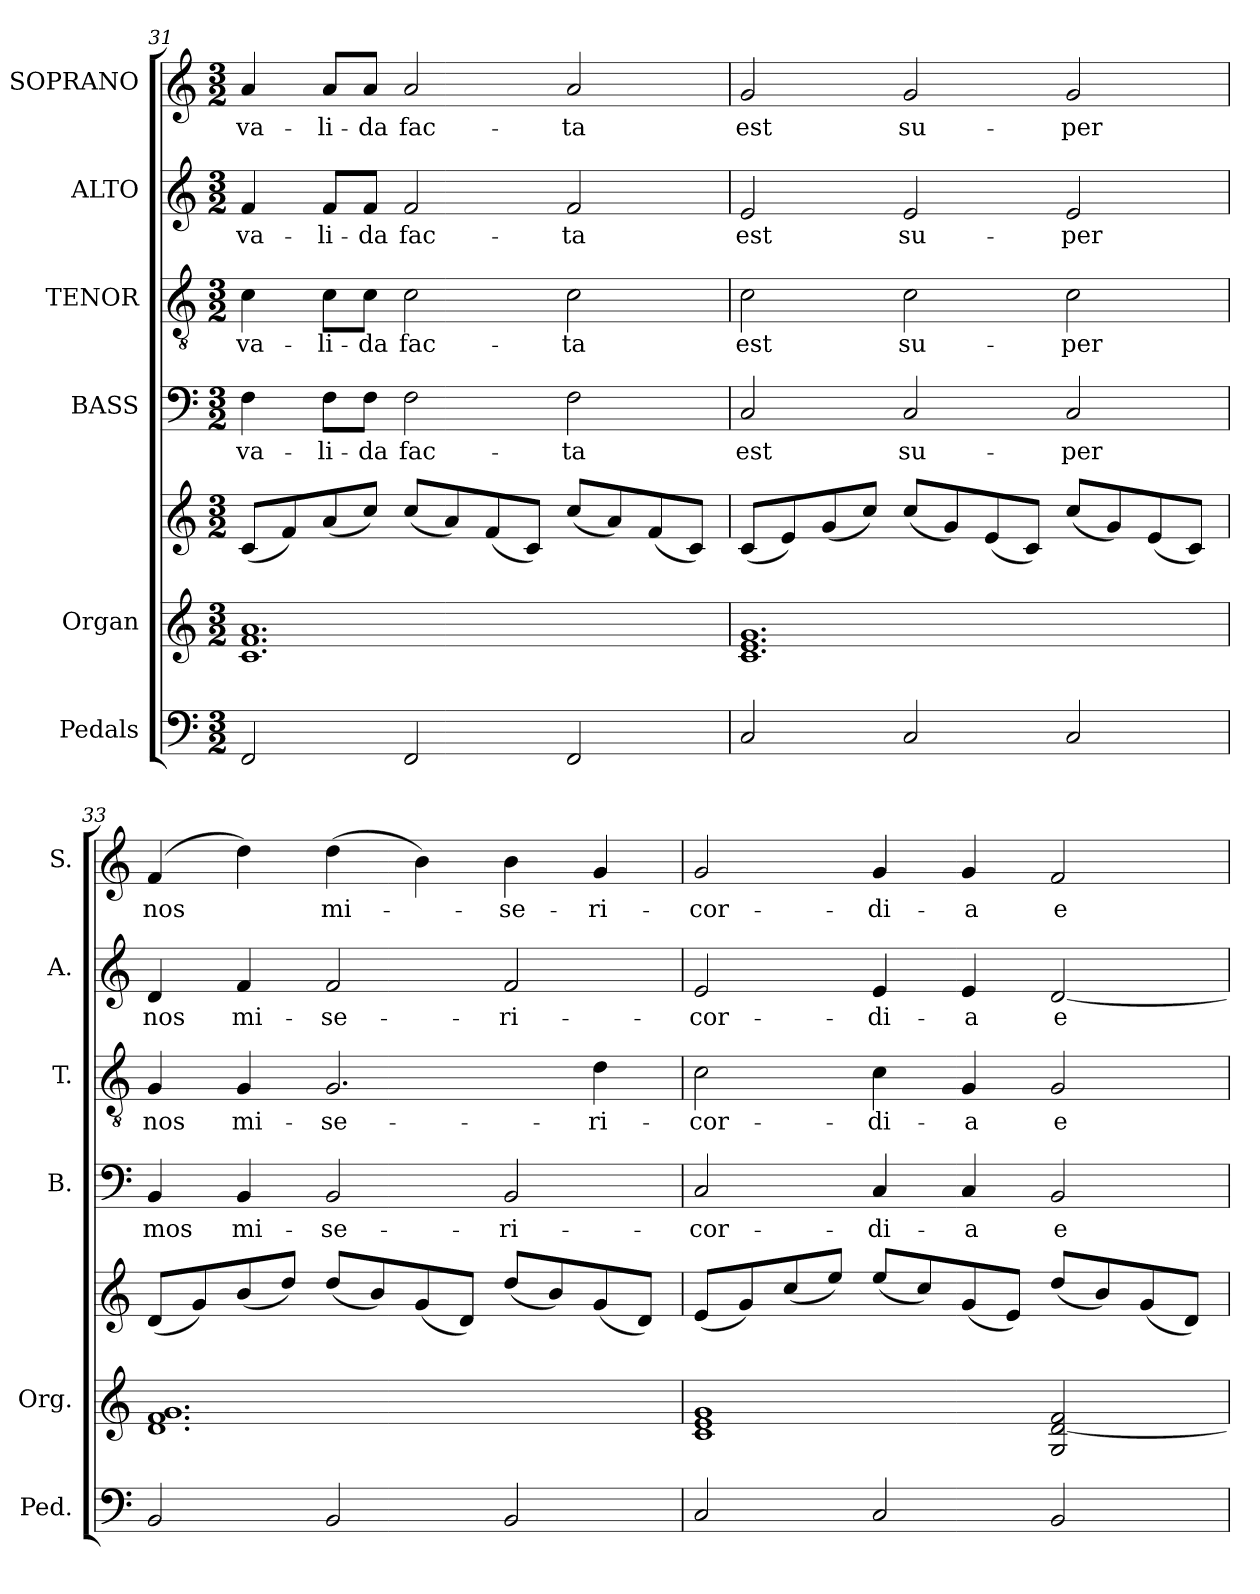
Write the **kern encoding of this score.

**kern	**kern	**kern	**kern	**text	**kern	**text	**kern	**text	**kern	**text
*part6	*part5	*part5	*part4	*part4	*part3	*part3	*part2	*part2	*part1	*part1
*staff7	*staff6	*staff5	*staff4	*staff4	*staff3	*staff3	*staff2	*staff2	*staff1	*staff1
*I"Pedals	*I"Organ	*	*I"BASS	*	*I"TENOR	*	*I"ALTO	*	*I"SOPRANO	*
*I'Ped.	*I'Org.	*	*I'B.	*	*I'T.	*	*I'A.	*	*I'S.	*
*clefF4	*clefG2	*clefG2	*clefF4	*	*clefGv2	*	*clefG2	*	*clefG2	*
*	*	*	*	*	*ITrd7c12	*	*	*	*	*
*k[]	*k[]	*k[]	*k[]	*	*k[]	*	*k[]	*	*k[]	*
*C:	*C:	*C:	*C:	*	*C:	*	*C:	*	*C:	*
*M3/2	*M3/2	*M3/2	*M3/2	*	*M3/2	*	*M3/2	*	*M3/2	*
=31	=31	=31	=31	=31	=31	=31	=31	=31	=31	=31
!	!	!	!	!LO:LY:b:color=#000000	!	!	!	!	!	!
!	!	!	!	!	!	!LO:LY:b:color=#000000	!	!	!	!
!	!	!	!	!	!	!	!	!LO:LY:b:color=#000000	!	!
!	!	!	!	!	!	!	!	!	!	!LO:LY:b:color=#000000
2FFi/	1.ci 1.fi 1.ai	(8ci/L	4Fi\	va-	4Ci\	va-	4fi/	va-	4ai/	va-
.	.	8fi/)	.	.	.	.	.	.	.	.
!	!	!	!	!LO:LY:b:color=#000000	!	!	!	!	!	!
!	!	!	!	!	!	!LO:LY:b:color=#000000	!	!	!	!
!	!	!	!	!	!	!	!	!LO:LY:b:color=#000000	!	!
!	!	!	!	!	!	!	!	!	!	!LO:LY:b:color=#000000
.	.	(8ai/	8Fi\L	-li-	8Ci\L	-li-	8fi/L	-li-	8ai/L	-li-
!	!	!	!	!LO:LY:b:color=#000000	!	!	!	!	!	!
!	!	!	!	!	!	!LO:LY:b:color=#000000	!	!	!	!
!	!	!	!	!	!	!	!	!LO:LY:b:color=#000000	!	!
!	!	!	!	!	!	!	!	!	!	!LO:LY:b:color=#000000
.	.	8cci/J)	8Fi\J	-da	8Ci\J	-da	8fi/J	-da	8ai/J	-da
!	!	!	!	!LO:LY:b:color=#000000	!	!	!	!	!	!
!	!	!	!	!	!	!LO:LY:b:color=#000000	!	!	!	!
!	!	!	!	!	!	!	!	!LO:LY:b:color=#000000	!	!
!	!	!	!	!	!	!	!	!	!	!LO:LY:b:color=#000000
2FFi/	.	(8cci/L	2Fi\	fac-	2Ci\	fac-	2fi/	fac-	2ai/	fac-
.	.	8ai/)	.	.	.	.	.	.	.	.
.	.	(8fi/	.	.	.	.	.	.	.	.
.	.	8ci/J)	.	.	.	.	.	.	.	.
!	!	!	!	!LO:LY:b:color=#000000	!	!	!	!	!	!
!	!	!	!	!	!	!LO:LY:b:color=#000000	!	!	!	!
!	!	!	!	!	!	!	!	!LO:LY:b:color=#000000	!	!
!	!	!	!	!	!	!	!	!	!	!LO:LY:b:color=#000000
2FFi/	.	(8cci/L	2Fi\	-ta	2Ci\	-ta	2fi/	-ta	2ai/	-ta
.	.	8ai/)	.	.	.	.	.	.	.	.
.	.	(8fi/	.	.	.	.	.	.	.	.
.	.	8ci/J)	.	.	.	.	.	.	.	.
=32	=32	=32	=32	=32	=32	=32	=32	=32	=32	=32
!	!	!	!	!LO:LY:b:color=#000000	!	!	!	!	!	!
!	!	!	!	!	!	!LO:LY:b:color=#000000	!	!	!	!
!	!	!	!	!	!	!	!	!LO:LY:b:color=#000000	!	!
!	!	!	!	!	!	!	!	!	!	!LO:LY:b:color=#000000
2Ci/	1.ci 1.ei 1.gi	(8ci/L	2Ci/	est	2Ci\	est	2ei/	est	2gi/	est
.	.	8ei/)	.	.	.	.	.	.	.	.
.	.	(8gi/	.	.	.	.	.	.	.	.
.	.	8cci/J)	.	.	.	.	.	.	.	.
!	!	!	!	!LO:LY:b:color=#000000	!	!	!	!	!	!
!	!	!	!	!	!	!LO:LY:b:color=#000000	!	!	!	!
!	!	!	!	!	!	!	!	!LO:LY:b:color=#000000	!	!
!	!	!	!	!	!	!	!	!	!	!LO:LY:b:color=#000000
2Ci/	.	(8cci/L	2Ci/	su-	2Ci\	su-	2ei/	su-	2gi/	su-
.	.	8gi/)	.	.	.	.	.	.	.	.
.	.	(8ei/	.	.	.	.	.	.	.	.
.	.	8ci/J)	.	.	.	.	.	.	.	.
!	!	!	!	!LO:LY:b:color=#000000	!	!	!	!	!	!
!	!	!	!	!	!	!LO:LY:b:color=#000000	!	!	!	!
!	!	!	!	!	!	!	!	!LO:LY:b:color=#000000	!	!
!	!	!	!	!	!	!	!	!	!	!LO:LY:b:color=#000000
2Ci/	.	(8cci/L	2Ci/	-per	2Ci\	-per	2ei/	-per	2gi/	-per
.	.	8gi/)	.	.	.	.	.	.	.	.
.	.	(8ei/	.	.	.	.	.	.	.	.
.	.	8ci/J)	.	.	.	.	.	.	.	.
=33	=33	=33	=33	=33	=33	=33	=33	=33	=33	=33
!	!	!	!	!LO:LY:b:color=#000000	!	!	!	!	!	!
!	!	!	!	!	!	!LO:LY:b:color=#000000	!	!	!	!
!	!	!	!	!	!	!	!	!LO:LY:b:color=#000000	!	!
!	!	!	!	!	!	!	!	!	!	!LO:LY:b:color=#000000
2BBi/	1.di 1.fi 1.gi	(8di/L	4BBi/	mos	4GGi/	nos	4di/	nos	(4fi/	nos
.	.	8gi/)	.	.	.	.	.	.	.	.
!	!	!	!	!LO:LY:b:color=#000000	!	!	!	!	!	!
!	!	!	!	!	!	!LO:LY:b:color=#000000	!	!	!	!
!	!	!	!	!	!	!	!	!LO:LY:b:color=#000000	!	!
.	.	(8bi/	4BBi/	mi-	4GGi/	mi-	4fi/	mi-	4ddi\)	.
.	.	8ddi/J)	.	.	.	.	.	.	.	.
!	!	!	!	!LO:LY:b:color=#000000	!	!	!	!	!	!
!	!	!	!	!	!	!LO:LY:b:color=#000000	!	!	!	!
!	!	!	!	!	!	!	!	!LO:LY:b:color=#000000	!	!
!	!	!	!	!	!	!	!	!	!	!LO:LY:b:color=#000000
2BBi/	.	(8ddi/L	2BBi/	-se-	2.GGi/	-se-	2fi/	-se-	(4ddi\	mi-
.	.	8bi/)	.	.	.	.	.	.	.	.
.	.	(8gi/	.	.	.	.	.	.	4bi\)	.
.	.	8di/J)	.	.	.	.	.	.	.	.
!	!	!	!	!LO:LY:b:color=#000000	!	!	!	!	!	!
!	!	!	!	!	!	!	!	!LO:LY:b:color=#000000	!	!
!	!	!	!	!	!	!	!	!	!	!LO:LY:b:color=#000000
2BBi/	.	(8ddi/L	2BBi/	-ri-	.	.	2fi/	-ri-	4bi\	-se-
.	.	8bi/)	.	.	.	.	.	.	.	.
!	!	!	!	!	!	!LO:LY:b:color=#000000	!	!	!	!
!	!	!	!	!	!	!	!	!	!	!LO:LY:b:color=#000000
.	.	(8gi/	.	.	4Di\	-ri-	.	.	4gi/	-ri-
.	.	8di/J)	.	.	.	.	.	.	.	.
!!LO:LB:g=z
=34	=34	=34	=34	=34	=34	=34	=34	=34	=34	=34
!	!	!	!	!LO:LY:b:color=#000000	!	!	!	!	!	!
!	!	!	!	!	!	!LO:LY:b:color=#000000	!	!	!	!
!	!	!	!	!	!	!	!	!LO:LY:b:color=#000000	!	!
!	!	!	!	!	!	!	!	!	!	!LO:LY:b:color=#000000
2Ci/	1ci 1ei 1gi	(8ei/L	2Ci/	-cor-	2Ci\	-cor-	2ei/	-cor-	2gi/	-cor-
.	.	8gi/)	.	.	.	.	.	.	.	.
.	.	(8cci/	.	.	.	.	.	.	.	.
.	.	8eei/J)	.	.	.	.	.	.	.	.
!	!	!	!	!LO:LY:b:color=#000000	!	!	!	!	!	!
!	!	!	!	!	!	!LO:LY:b:color=#000000	!	!	!	!
!	!	!	!	!	!	!	!	!LO:LY:b:color=#000000	!	!
!	!	!	!	!	!	!	!	!	!	!LO:LY:b:color=#000000
2Ci/	.	(8eei/L	4Ci/	-di-	4Ci\	-di-	4ei/	-di-	4gi/	-di-
.	.	8cci/)	.	.	.	.	.	.	.	.
!	!	!	!	!LO:LY:b:color=#000000	!	!	!	!	!	!
!	!	!	!	!	!	!LO:LY:b:color=#000000	!	!	!	!
!	!	!	!	!	!	!	!	!LO:LY:b:color=#000000	!	!
!	!	!	!	!	!	!	!	!	!	!LO:LY:b:color=#000000
.	.	(8gi/	4Ci/	-a	4GGi/	-a	4ei/	-a	4gi/	-a
.	.	8ei/J)	.	.	.	.	.	.	.	.
!	!	!	!	!LO:LY:b:color=#000000	!	!	!	!	!	!
!	!	!	!	!	!	!LO:LY:b:color=#000000	!	!	!	!
!	!	!	!	!	!	!	!	!LO:LY:b:color=#000000	!	!
!	!	!	!	!	!	!	!	!	!	!LO:LY:b:color=#000000
2BBi/	2Gi/ [2di 2fi	(8ddi/L	2BBi/	e-	2GGi/	e-	[2di/	e-	2fi/	e-
.	.	8bi/)	.	.	.	.	.	.	.	.
.	.	(8gi/	.	.	.	.	.	.	.	.
.	.	8di/J)	.	.	.	.	.	.	.	.
=	=	=	=	=	=	=	=	=	=	=
*-	*-	*-	*-	*-	*-	*-	*-	*-	*-	*-
